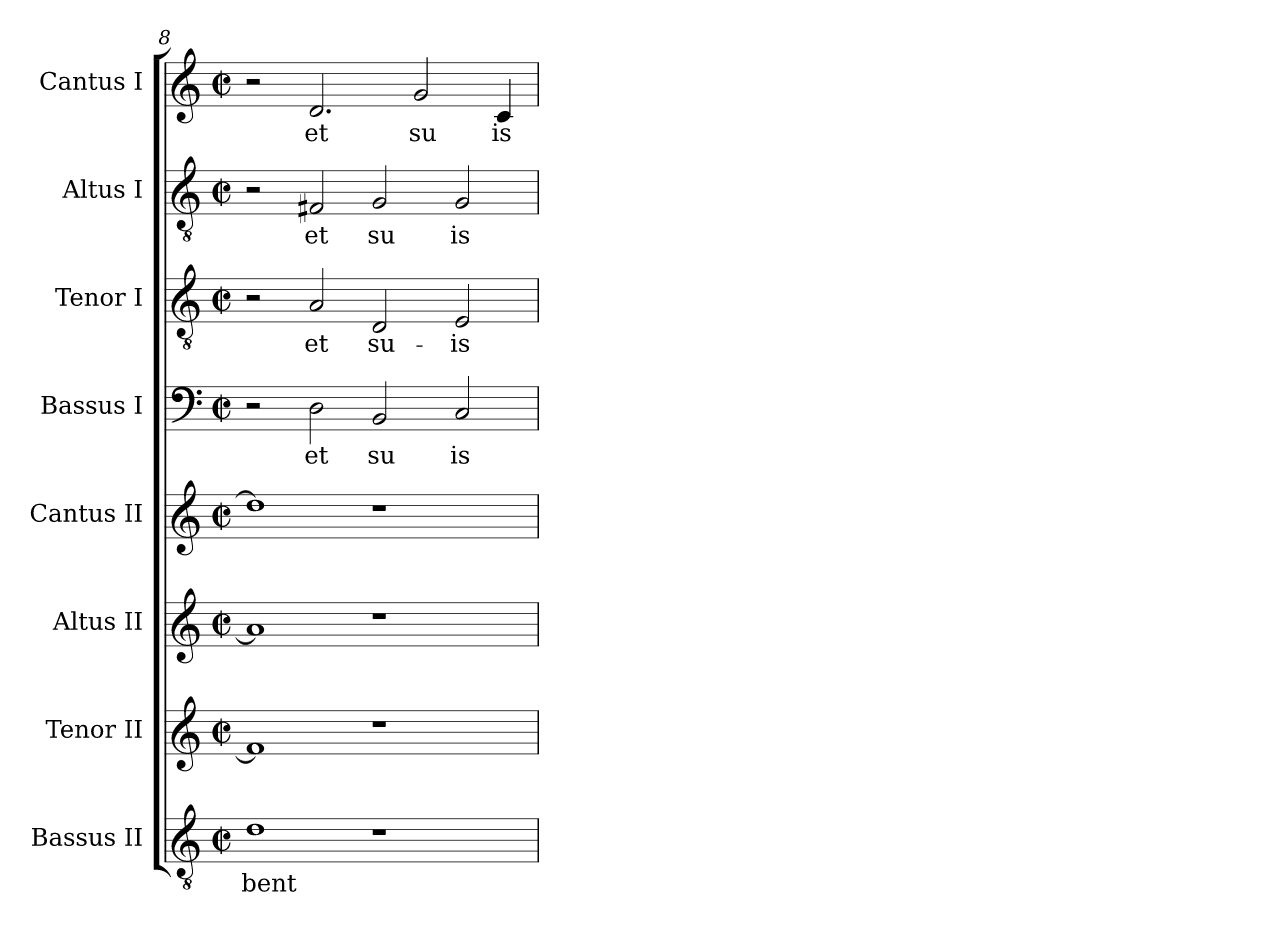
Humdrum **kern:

**kern	**text	**kern	**kern	**kern	**kern	**text	**kern	**text	**kern	**text	**kern	**text
*part8	*part8	*part7	*part6	*part5	*part4	*part4	*part3	*part3	*part2	*part2	*part1	*part1
*staff8	*staff8	*staff7	*staff6	*staff5	*staff4	*staff4	*staff3	*staff3	*staff2	*staff2	*staff1	*staff1
*I"Bassus II	*	*I"Tenor II	*I"Altus II	*I"Cantus II	*I"Bassus I	*	*I"Tenor I	*	*I"Altus I	*	*I"Cantus I	*
*clefGv2	*	*clefG2	*clefG2	*clefG2	*clefF4	*	*clefGv2	*	*clefGv2	*	*clefG2	*
*M2/2	*	*M2/2	*M2/2	*M2/2	*M2/2	*	*M2/2	*	*M2/2	*	*M2/2	*
*met(c|)	*	*met(c|)	*met(c|)	*met(c|)	*met(c|)	*	*met(c|)	*	*met(c|)	*	*met(c|)	*
=8	=8	=8	=8	=8	=8	=8	=8	=8	=8	=8	=8	=8
!	!LO:LY:b:cj	!	!	!	!	!	!	!	!	!	!	!
1d	-bent	1f#]	1a]	1dd]	2r	.	2r	.	2r	.	2r	.
!	!	!	!	!	!	!LO:LY:b:cj	!	!LO:LY:b:cj	!	!LO:LY:b:cj	!	!LO:LY:b:cj
.	.	.	.	.	2D\	et	2A/	et	2F#X/	et	2.d/	et
!	!	!	!	!	!	!LO:LY:b:cj	!	!LO:LY:b:cj	!	!LO:LY:b:cj	!	!
1r	.	1r	1r	1r	2BB/	su	2D/	su-	2G/	su	.	.
!	!	!	!	!	!	!	!	!	!	!	!	!LO:LY:b:cj
.	.	.	.	.	.	.	.	.	.	.	2g/	su
!	!	!	!	!	!	!LO:LY:b:cj	!	!LO:LY:b:cj	!	!LO:LY:b:cj	!	!
.	.	.	.	.	2C/	is	2E/	-is	2G/	is	.	.
!	!	!	!	!	!	!	!	!	!	!	!	!LO:LY:b:cj
.	.	.	.	.	.	.	.	.	.	.	4c/	is
=	=	=	=	=	=	=	=	=	=	=	=	=
*-	*-	*-	*-	*-	*-	*-	*-	*-	*-	*-	*-	*-
